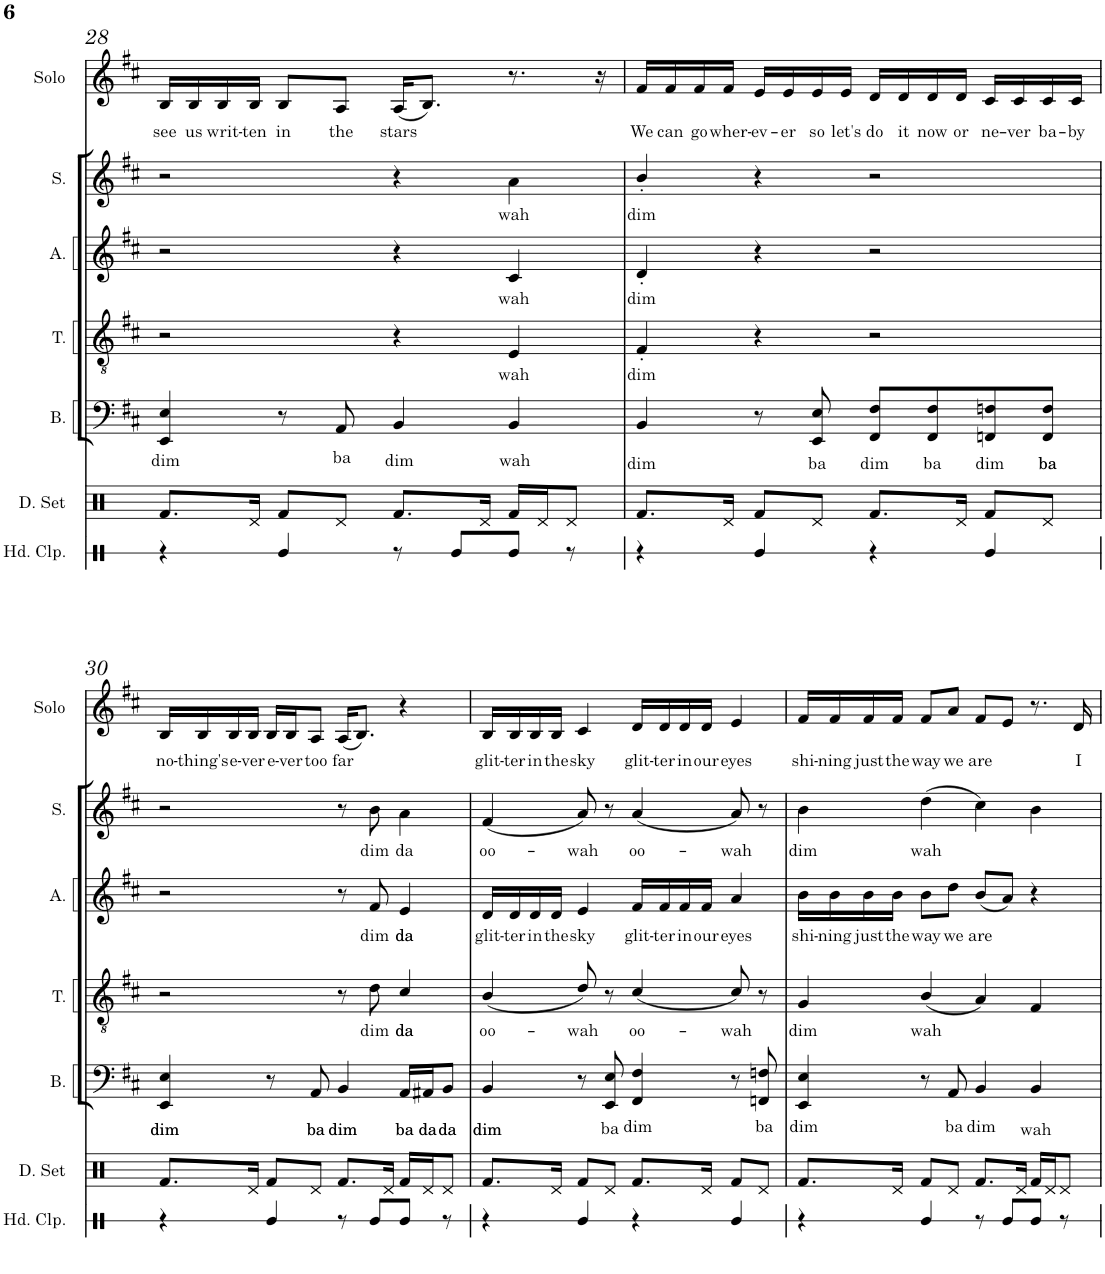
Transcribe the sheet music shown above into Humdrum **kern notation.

**kern	**kern	**kern	**text	**kern	**text	**kern	**text	**kern	**text	**kern	**text
*part7	*part6	*part5	*part5	*part4	*part4	*part3	*part3	*part2	*part2	*part1	*part1
*staff7	*staff6	*staff5	*staff5	*staff4	*staff4	*staff3	*staff3	*staff2	*staff2	*staff1	*staff1
*I"Hand Clap	*I"Drumset	*I"Bass	*	*I"Tenor	*	*I"Alto	*	*I"Soprano	*	*I"Solo	*
*I'Hd. Clp.	*I'D. Set	*I'B.	*	*I'T.	*	*I'A.	*	*I'S.	*	*I'Solo	*
!!LO:PB:g=z
*clefX	*clefX	*clefF4	*	*clefGv2	*	*clefG2	*	*clefG2	*	*clefG2	*
*k[]	*k[]	*k[f#c#]	*	*k[f#c#]	*	*k[f#c#]	*	*k[f#c#]	*	*k[f#c#]	*
*M4/4	*M4/4	*M4/4	*	*M4/4	*	*M4/4	*	*M4/4	*	*M4/4	*
=28	=28	=28	=28	=28	=28	=28	=28	=28	=28	=28	=28
!	!	!	!LO:LY:b	!	!	!	!	!	!	!	!LO:LY:b
4r	8.Rf/L	4EE/ 4E/	dim	2r	.	2r	.	2r	.	16B/LL	see
!	!	!	!	!	!	!	!	!	!	!	!LO:LY:b
.	.	.	.	.	.	.	.	.	.	16B/	us
!	!	!	!	!	!	!	!	!	!	!	!LO:LY:b
.	.	.	.	.	.	.	.	.	.	16B/	writ-
!	!	!	!	!	!	!	!	!	!	!	!LO:LY:b
.	16Rd/Jk	.	.	.	.	.	.	.	.	16B/JJ	-ten
!	!	!	!	!	!	!	!	!	!	!	!LO:LY:b
4Re/	8Rf/L	8r	.	.	.	.	.	.	.	8B/L	in
!	!	!	!LO:LY:b	!	!	!	!	!	!	!	!LO:LY:b
.	8Rd/J	8AA/	ba	.	.	.	.	.	.	8A/J	the
!	!	!	!LO:LY:b	!	!	!	!	!	!	!	!LO:LY:b
8r	8.Rf/L	4BB/	dim	4r	.	4r	.	4r	.	(<16A/KL	stars
.	.	.	.	.	.	.	.	.	.	8.B/J)	.
8Re/L	.	.	.	.	.	.	.	.	.	.	.
.	16Rd/Jk	.	.	.	.	.	.	.	.	.	.
!	!	!	!LO:LY:b	!	!LO:LY:b	!	!LO:LY:b	!	!LO:LY:b	!	!
8Re/J	16Rf/LL	4BB/	wah	4E/	wah	4c#/	wah	4a\	wah	8.r	.
.	16Rd/J	.	.	.	.	.	.	.	.	.	.
8r	8Rd/J	.	.	.	.	.	.	.	.	.	.
.	.	.	.	.	.	.	.	.	.	16r	.
=29	=29	=29	=29	=29	=29	=29	=29	=29	=29	=29	=29
!	!	!	!LO:LY:b	!	!LO:LY:b	!	!LO:LY:b	!	!LO:LY:b	!	!LO:LY:b
4r	8.Rf/L	4BB/	dim	4F#'/	dim	4d'/	dim	4b'/	dim	16f#/LL	We
!	!	!	!	!	!	!	!	!	!	!	!LO:LY:b
.	.	.	.	.	.	.	.	.	.	16f#/	can
!	!	!	!	!	!	!	!	!	!	!	!LO:LY:b
.	.	.	.	.	.	.	.	.	.	16f#/	go
!	!	!	!	!	!	!	!	!	!	!	!LO:LY:b
.	16Rd/Jk	.	.	.	.	.	.	.	.	16f#/JJ	wher-
!	!	!	!	!	!	!	!	!	!	!	!LO:LY:b
4Re/	8Rf/L	8r	.	4r	.	4r	.	4r	.	16e/LL	-ev-
!	!	!	!	!	!	!	!	!	!	!	!LO:LY:b
.	.	.	.	.	.	.	.	.	.	16e/	-er
!	!	!	!LO:LY:b	!	!	!	!	!	!	!	!LO:LY:b
.	8Rd/J	8EE/ 8E/	ba	.	.	.	.	.	.	16e/	so
!	!	!	!	!	!	!	!	!	!	!	!LO:LY:b
.	.	.	.	.	.	.	.	.	.	16e/JJ	let's
!	!	!	!LO:LY:b	!	!	!	!	!	!	!	!LO:LY:b
4r	8.Rf/L	8FF#/ 8F#/L	dim	2r	.	2r	.	2r	.	16d/LL	do
!	!	!	!	!	!	!	!	!	!	!	!LO:LY:b
.	.	.	.	.	.	.	.	.	.	16d/	it
!	!	!	!LO:LY:b	!	!	!	!	!	!	!	!LO:LY:b
.	.	8FF#/ 8F#/	ba	.	.	.	.	.	.	16d/	now
!	!	!	!	!	!	!	!	!	!	!	!LO:LY:b
.	16Rd/Jk	.	.	.	.	.	.	.	.	16d/JJ	or
!	!	!	!LO:LY:b	!	!	!	!	!	!	!	!LO:LY:b
4Re/	8Rf/L	8FFn/ 8Fn/	dim	.	.	.	.	.	.	16c#/LL	ne-
!	!	!	!	!	!	!	!	!	!	!	!LO:LY:b
.	.	.	.	.	.	.	.	.	.	16c#/	-ver
!	!	!	!LO:LY:b	!	!	!	!	!	!	!	!LO:LY:b
.	8Rd/J	8FF/ 8F/J	ba	.	.	.	.	.	.	16c#/	ba-
!	!	!	!	!	!	!	!	!	!	!	!LO:LY:b
.	.	.	.	.	.	.	.	.	.	16c#/JJ	-by
!!LO:LB:g=z
=30	=30	=30	=30	=30	=30	=30	=30	=30	=30	=30	=30
!	!	!	!LO:LY:b	!	!	!	!	!	!	!	!LO:LY:b
4r	8.Rf/L	4EE/ 4E/	dim	2r	.	2r	.	2r	.	16B/LL	no-
!	!	!	!	!	!	!	!	!	!	!	!LO:LY:b
.	.	.	.	.	.	.	.	.	.	16B/	-thing's
!	!	!	!	!	!	!	!	!	!	!	!LO:LY:b
.	.	.	.	.	.	.	.	.	.	16B/	e-
!	!	!	!	!	!	!	!	!	!	!	!LO:LY:b
.	16Rd/Jk	.	.	.	.	.	.	.	.	16B/JJ	-ver
!	!	!	!	!	!	!	!	!	!	!	!LO:LY:b
4Re/	8Rf/L	8r	.	.	.	.	.	.	.	16B/LL	e-
!	!	!	!	!	!	!	!	!	!	!	!LO:LY:b
.	.	.	.	.	.	.	.	.	.	16B/J	-ver
!	!	!	!LO:LY:b	!	!	!	!	!	!	!	!LO:LY:b
.	8Rd/J	8AA/	ba	.	.	.	.	.	.	8A/J	too
!	!	!	!LO:LY:b	!	!	!	!	!	!	!	!LO:LY:b
8r	8.Rf/L	4BB/	dim	8r	.	8r	.	8r	.	(<16A/KL	far
.	.	.	.	.	.	.	.	.	.	8.B/J)	.
!	!	!	!	!	!LO:LY:b	!	!LO:LY:b	!	!LO:LY:b	!	!
8Re/L	.	.	.	8d\	dim	8f#/	dim	8b\	dim	.	.
.	16Rd/Jk	.	.	.	.	.	.	.	.	.	.
!	!	!	!LO:LY:b	!	!LO:LY:b	!	!LO:LY:b	!	!LO:LY:b	!	!
8Re/J	16Rf/LL	16AA/LL	ba	4c#/	da	4e/	da	4a\	da	4r	.
!	!	!	!LO:LY:b	!	!	!	!	!	!	!	!
.	16Rd/J	16AA#X/J	da	.	.	.	.	.	.	.	.
!	!	!	!LO:LY:b	!	!	!	!	!	!	!	!
8r	8Rd/J	8BB/J	da	.	.	.	.	.	.	.	.
=31	=31	=31	=31	=31	=31	=31	=31	=31	=31	=31	=31
!	!	!	!LO:LY:b	!	!LO:LY:b	!	!LO:LY:b	!	!LO:LY:b	!	!LO:LY:b
4r	8.Rf/L	4BB/	dim	(4B/	oo-	16d/LL	glit-	(4f#/	oo-	16B/LL	glit-
!	!	!	!	!	!	!	!LO:LY:b	!	!	!	!LO:LY:b
.	.	.	.	.	.	16d/	-ter	.	.	16B/	-ter
!	!	!	!	!	!	!	!LO:LY:b	!	!	!	!LO:LY:b
.	.	.	.	.	.	16d/	in	.	.	16B/	in
!	!	!	!	!	!	!	!LO:LY:b	!	!	!	!LO:LY:b
.	16Rd/Jk	.	.	.	.	16d/JJ	the	.	.	16B/JJ	the
!	!	!	!	!	!LO:LY:b	!	!LO:LY:b	!	!LO:LY:b	!	!LO:LY:b
4Re/	8Rf/L	8r	.	8d/)	-wah	4e/	sky	8a/)	-wah	4c#/	sky
!	!	!	!LO:LY:b	!	!	!	!	!	!	!	!
.	8Rd/J	8EE/ 8E/	ba	8r	.	.	.	8r	.	.	.
!	!	!	!LO:LY:b	!	!LO:LY:b	!	!LO:LY:b	!	!LO:LY:b	!	!LO:LY:b
4r	8.Rf/L	4FF#/ 4F#/	dim	(4c#/	oo-	16f#/LL	glit-	(4a/	oo-	16d/LL	glit-
!	!	!	!	!	!	!	!LO:LY:b	!	!	!	!LO:LY:b
.	.	.	.	.	.	16f#/	-ter	.	.	16d/	-ter
!	!	!	!	!	!	!	!LO:LY:b	!	!	!	!LO:LY:b
.	.	.	.	.	.	16f#/	in	.	.	16d/	in
!	!	!	!	!	!	!	!LO:LY:b	!	!	!	!LO:LY:b
.	16Rd/Jk	.	.	.	.	16f#/JJ	our	.	.	16d/JJ	our
!	!	!	!	!	!LO:LY:b	!	!LO:LY:b	!	!LO:LY:b	!	!LO:LY:b
4Re/	8Rf/L	8r	.	8c#/)	-wah	4a/	eyes	8a/)	-wah	4e/	eyes
!	!	!	!LO:LY:b	!	!	!	!	!	!	!	!
.	8Rd/J	8FFn/ 8Fn/	ba	8r	.	.	.	8r	.	.	.
=32	=32	=32	=32	=32	=32	=32	=32	=32	=32	=32	=32
!	!	!	!LO:LY:b	!	!LO:LY:b	!	!LO:LY:b	!	!LO:LY:b	!	!LO:LY:b
4r	8.Rf/L	4EE/ 4E/	dim	4G/	dim	16b\LL	shi-	4b\	dim	16f#/LL	shi-
!	!	!	!	!	!	!	!LO:LY:b	!	!	!	!LO:LY:b
.	.	.	.	.	.	16b\	-ning	.	.	16f#/	-ning
!	!	!	!	!	!	!	!LO:LY:b	!	!	!	!LO:LY:b
.	.	.	.	.	.	16b\	just	.	.	16f#/	just
!	!	!	!	!	!	!	!LO:LY:b	!	!	!	!LO:LY:b
.	16Rd/Jk	.	.	.	.	16b\JJ	the	.	.	16f#/JJ	the
!	!	!	!	!	!LO:LY:b	!	!LO:LY:b	!	!LO:LY:b	!	!LO:LY:b
4Re/	8Rf/L	8r	.	(4B/	wah	8b\L	way	(4dd\	wah	8f#/L	way
!	!	!	!LO:LY:b	!	!	!	!LO:LY:b	!	!	!	!LO:LY:b
.	8Rd/J	8AA/	ba	.	.	8dd\J	we	.	.	8a/J	we
!	!	!	!LO:LY:b	!	!	!	!LO:LY:b	!	!	!	!LO:LY:b
8r	8.Rf/L	4BB/	dim	4A/)	.	(8b/L	are	4cc#\)	.	8f#/L	are
8Re/L	.	.	.	.	.	8a/J)	.	.	.	8e/J	.
.	16Rd/Jk	.	.	.	.	.	.	.	.	.	.
!	!	!	!LO:LY:b	!	!	!	!	!	!	!	!
8Re/J	16Rf/LL	4BB/	wah	4F#/	.	4r	.	4b\	.	8.r	.
.	16Rd/J	.	.	.	.	.	.	.	.	.	.
8r	8Rd/J	.	.	.	.	.	.	.	.	.	.
!	!	!	!	!	!	!	!	!	!	!	!LO:LY:b
.	.	.	.	.	.	.	.	.	.	16d/	I
=	=	=	=	=	=	=	=	=	=	=	=
*-	*-	*-	*-	*-	*-	*-	*-	*-	*-	*-	*-
